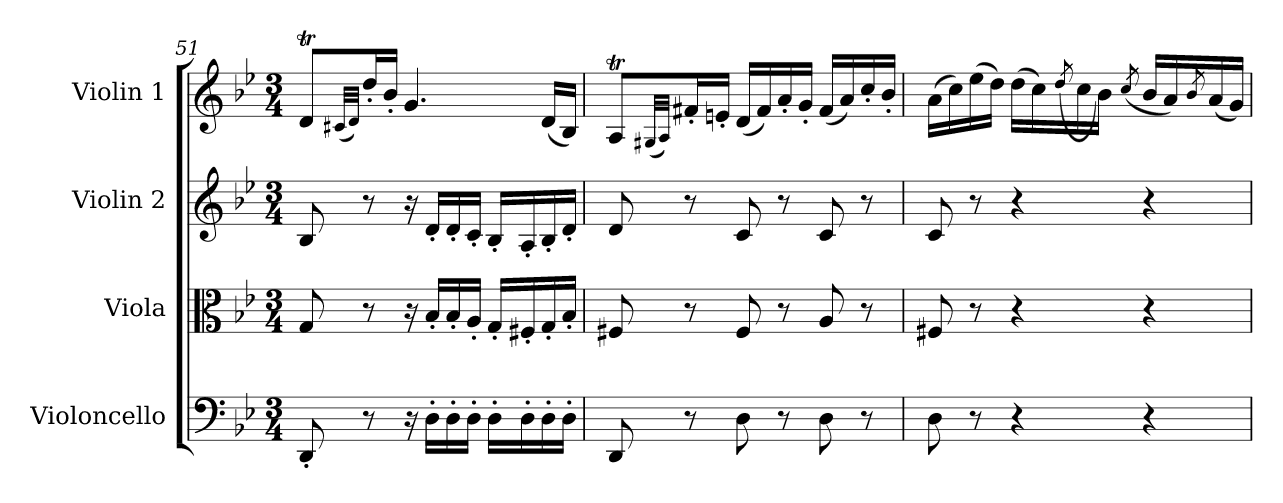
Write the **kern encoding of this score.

**kern	**kern	**kern	**kern
*part4	*part3	*part2	*part1
*staff4	*staff3	*staff2	*staff1
*I"Violoncello	*I"Viola	*I"Violin 2	*I"Violin 1
*I'Vc	*I'Vla	*I'Vln	*I'Vln
*clefF4	*clefC3	*clefG2	*clefG2
*k[b-e-]	*k[b-e-]	*k[b-e-]	*k[b-e-]
*M3/4	*M3/4	*M3/4	*M3/4
=51	=51	=51	=51
8DD'/	8G/	8B-/	8dt/L
.	.	.	(32qc#X/LLL
.	.	.	32qd/JJJ)
8r	8r	8r	16dd'/L
.	.	.	16b-'/JJ
16r	16r	16r	4.g/
16D'\LL	16B-'/LL	16d'/LL	.
16D'\	16B-'/	16d'/	.
16D'\JJ	16A'/JJ	16c'/JJ	.
16D'\LL	16G'/LL	16B-'/LL	.
16D'\	16F#X'/	16A'/	.
16D'\	16G'/	16B-'/	(16d/LL
16D'\JJ	16B-'/JJ	16d'/JJ	16B-/JJ)
=52	=52	=52	=52
8DD/	8F#X/	8d/	8At/L
.	.	.	(32qG#X/LLL
.	.	.	32qA/JJJ)
8r	8r	8r	16f#X'/L
.	.	.	16en'/JJ
8D\	8F#/	8c/	(16d/LL
.	.	.	16f#/)
8r	8r	8r	16a'/
.	.	.	16g'/JJ
8D\	8A/	8c/	(16f#/LL
.	.	.	16a/)
8r	8r	8r	16cc'/
.	.	.	16b-'/JJ
!!LO:LB:g=z
=53	=53	=53	=53
8D\	8F#X/	8c/	(16a\LL
.	.	.	16cc\)
8r	8r	8r	(16ee-\
.	.	.	16dd\JJ)
4r	4r	4r	(16dd\LL
.	.	.	16cc\)
.	.	.	(>8qdd/
.	.	.	16cc\
.	.	.	16b-\JJ)
.	.	.	(8qcc/
4r	4r	4r	16b-/LL
.	.	.	16a/)
.	.	.	8qb-/
.	.	.	(16a/
.	.	.	16g/JJ)
=	=	=	=
*-	*-	*-	*-
